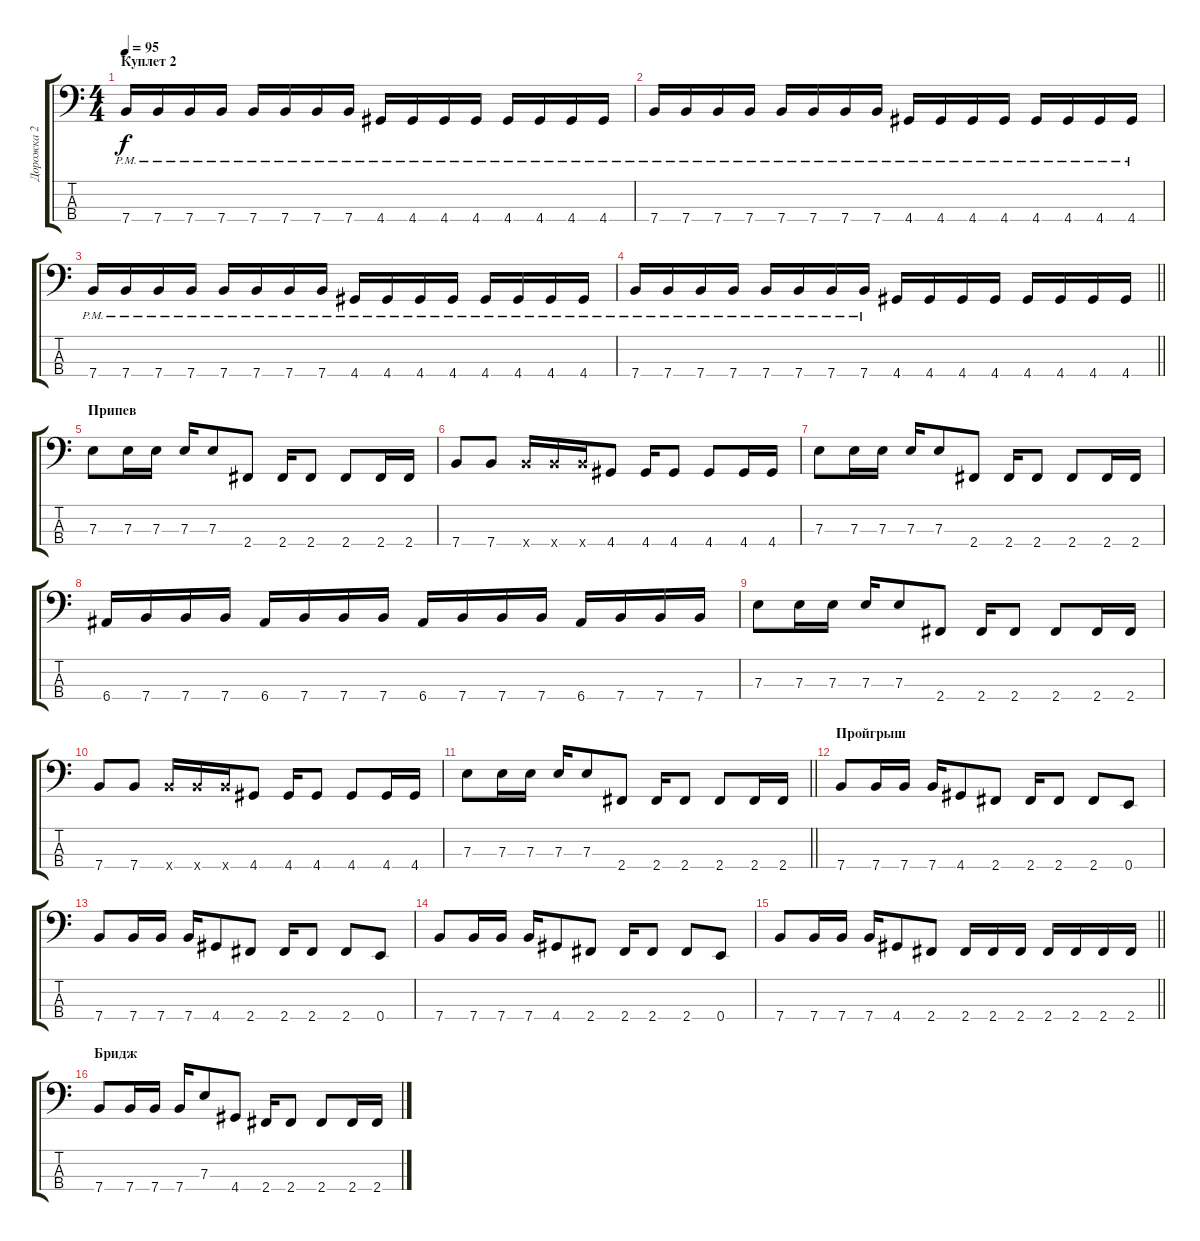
\track ("Дорожка 2" "Дорожка 2") {instrument electricbassfinger}
\staff {score tabs}
\tuning (G2 D2 A1 E1) {hide}
\ts (4 4)
\section ("" "Куплет 2")
\tempo 95
\clef f4
\ks c
7.4{pm}.16{dy f} 7.4{pm}.16 7.4{pm}.16 7.4{pm}.16 7.4{pm}.16 7.4{pm}.16 7.4{pm}.16 7.4{pm}.16 4.4{pm}.16 4.4{pm}.16 4.4{pm}.16 4.4{pm}.16 4.4{pm}.16 4.4{pm}.16 4.4{pm}.16 4.4{pm}.16 |
7.4{pm}.16 7.4{pm}.16 7.4{pm}.16 7.4{pm}.16 7.4{pm}.16 7.4{pm}.16 7.4{pm}.16 7.4{pm}.16 4.4{pm}.16 4.4{pm}.16 4.4{pm}.16 4.4{pm}.16 4.4{pm}.16 4.4{pm}.16 4.4{pm}.16 4.4{pm}.16 |
7.4{pm}.16 7.4{pm}.16 7.4{pm}.16 7.4{pm}.16 7.4{pm}.16 7.4{pm}.16 7.4{pm}.16 7.4{pm}.16 4.4{pm}.16 4.4{pm}.16 4.4{pm}.16 4.4{pm}.16 4.4{pm}.16 4.4{pm}.16 4.4{pm}.16 4.4{pm}.16 |
\barLineRight lightlight
7.4{pm}.16 7.4{pm}.16 7.4{pm}.16 7.4{pm}.16 7.4{pm}.16 7.4{pm}.16 7.4{pm}.16 7.4{pm}.16 4.4.16 4.4.16 4.4.16 4.4.16 4.4.16 4.4.16 4.4.16 4.4.16 |
\section ("" "Припев")
7.3.8 7.3.16 7.3.16 7.3.16 7.3.8 2.4.8 2.4.16 2.4.8 2.4.8 2.4.16 2.4.16 |
7.4.8 7.4.8 7.4{x}.16 7.4{x}.16 7.4{x}.16 4.4.8 4.4.16 4.4.8 4.4.8 4.4.16 4.4.16 |
7.3.8 7.3.16 7.3.16 7.3.16 7.3.8 2.4.8 2.4.16 2.4.8 2.4.8 2.4.16 2.4.16 |
6.4.16 7.4.16 7.4.16 7.4.16 6.4.16 7.4.16 7.4.16 7.4.16 6.4.16 7.4.16 7.4.16 7.4.16 6.4.16 7.4.16 7.4.16 7.4.16 |
7.3.8 7.3.16 7.3.16 7.3.16 7.3.8 2.4.8 2.4.16 2.4.8 2.4.8 2.4.16 2.4.16 |
7.4.8 7.4.8 7.4{x}.16 7.4{x}.16 7.4{x}.16 4.4.8 4.4.16 4.4.8 4.4.8 4.4.16 4.4.16 |
\barLineRight lightlight
7.3.8 7.3.16 7.3.16 7.3.16 7.3.8 2.4.8 2.4.16 2.4.8 2.4.8 2.4.16 2.4.16 |
\section ("" "Пройгрыш")
7.4.8 7.4.16 7.4.16 7.4.16 4.4.8 2.4.8 2.4.16 2.4.8 2.4.8 0.4.8 |
7.4.8 7.4.16 7.4.16 7.4.16 4.4.8 2.4.8 2.4.16 2.4.8 2.4.8 0.4.8 |
7.4.8 7.4.16 7.4.16 7.4.16 4.4.8 2.4.8 2.4.16 2.4.8 2.4.8 0.4.8 |
\barLineRight lightlight
7.4.8 7.4.16 7.4.16 7.4.16 4.4.8 2.4.8 2.4.16 2.4.16 2.4.16 2.4.16 2.4.16 2.4.16 2.4.16 |
\section ("" "Бридж")
7.4.8 7.4.16 7.4.16 7.4.16 7.3.8 4.4.8 2.4.16 2.4.8 2.4.8 2.4.16 2.4.16
